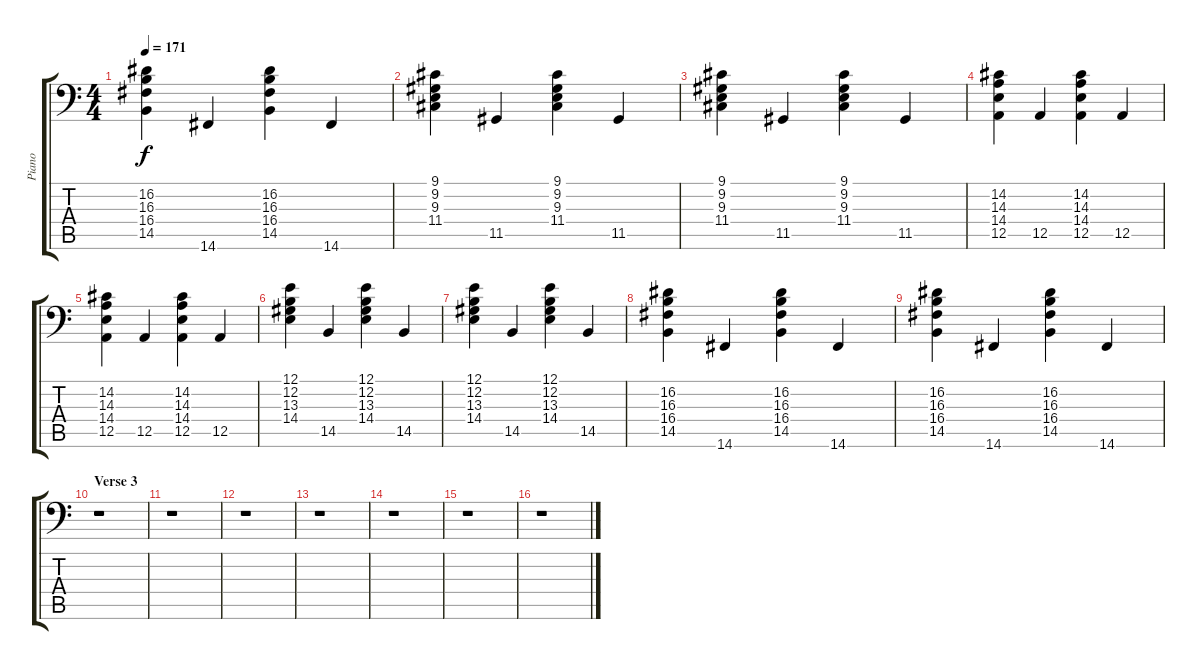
\track ("Piano" "Piano") {instrument electricgrandpiano}
\staff {score tabs}
\tuning (E3 B2 G2 D2 A1 E1) {hide}
\ts (4 4)
\tempo 171
\clef f4
\ks c
(16.2 16.3 16.4 14.5).4{dy f} 14.6.4 (16.2 16.3 16.4 14.5).4 14.6.4 |
(9.1 9.2 9.3 11.4).4 11.5.4 (9.1 9.2 9.3 11.4).4 11.5.4 |
(9.1 9.2 9.3 11.4).4 11.5.4 (9.1 9.2 9.3 11.4).4 11.5.4 |
(14.2 14.3 14.4 12.5).4 12.5.4 (14.2 14.3 14.4 12.5).4 12.5.4 |
(14.2 14.3 14.4 12.5).4 12.5.4 (14.2 14.3 14.4 12.5).4 12.5.4 |
(12.1 12.2 13.3 14.4).4 14.5.4 (12.1 12.2 13.3 14.4).4 14.5.4 |
(12.1 12.2 13.3 14.4).4 14.5.4 (12.1 12.2 13.3 14.4).4 14.5.4 |
(16.2 16.3 16.4 14.5).4 14.6.4 (16.2 16.3 16.4 14.5).4 14.6.4 |
(16.2 16.3 16.4 14.5).4 14.6.4 (16.2 16.3 16.4 14.5).4 14.6.4 |
\section ("" "Verse 3")
r.1 |
r.1 |
r.1 |
r.1 |
r.1 |
r.1 |
r.1
